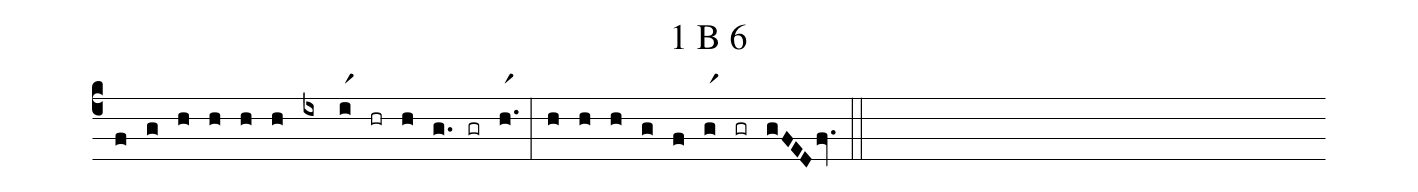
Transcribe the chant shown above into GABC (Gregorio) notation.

name: 1 B 6;
%%
(c4) (f)(g)(h) (h)(h)(h) (ix)(ir1)(hr)(h)(g.)(gr)(h.r1) (:) (h)(h)(h) (g)(f) (gr1) (gr) (gFEDfv.) (::)
